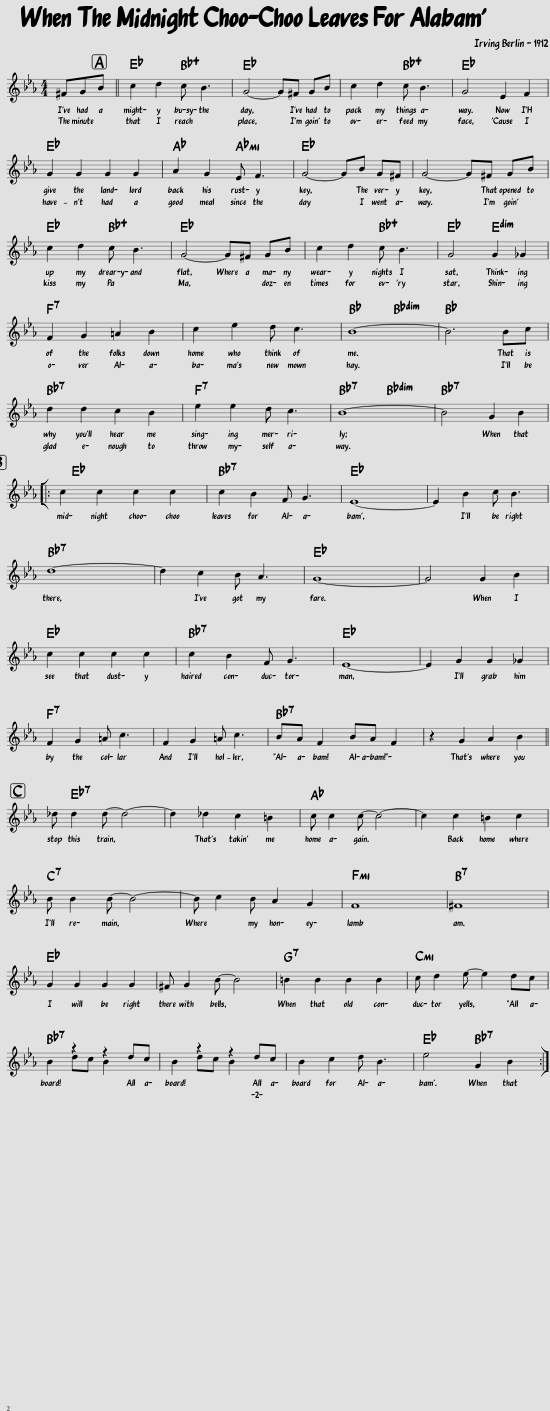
X:1
%%score ( 1 2 )
L:1/8
M:4/4
I:linebreak $
K:Eb
V:1 treble
V:2 treble
V:1
 ^FGB || c2 d2 c B3 | G4- G^F GB | c2 d2 c B3 | G4 E2 F2 |$ %5
 G2 G2 G2 G2 | A2 G2 E F3 | G4- GB G^F | G4- G^F GB |$ c2 d2 c B3 | %10
 G4- G^F GB | c2 d2 c B3 | G4 G2 _G2 |$ F2 G2 =A2 B2 | c2 e2 d c3 | %15
 B8- | B6 Bc |$ d2 d2 c2 B2 | e2 e2 d c3 | B8- | %20
 B4 G2 B2 |:$ c2 c2 c2 c2 | c2 B2 F G3 | E8- | E2 B2 c B3 |$ %25
 d8- | d2 c2 B A3 | G8- | G4 G2 B2 |$ c2 c2 c2 c2 | %30
 c2 B2 F G3 | E8- | E2 G2 G2 _G2 |$ F2 G2 =A c3 | F2 G2 =A c3 | %35
 BA F2 BA F2 | z2 G2 A2 B2 ||$ _d d2 d- d4- | d2 _d2 c2 =B2 | c c2 c- c4- | %40
 c2 c2 =B2 c2 |$ B B2 B- B4- | B c2 B A2 G2 | F8 | ^F8 |$ %45
 G2 G2 G2 G2 | ^F G2 B- B4 | =B2 B2 B2 B2 | c d2 e- e2 dc |$ B2 z2 z2 dc | %50
 B2 z2 z2 dc | B2 c2 d B3 | e4 G2 B2 :| %53
V:2
 x3 || x8 | x8 | x8 | x8 |$ %5
 x8 | x8 | x8 | x8 |$ x8 | %10
 x8 | x8 | x8 |$ x8 | x8 | %15
 x8 | x8 |$ x8 | x8 | x8 | %20
 x8 |:$ x8 | x8 | x8 | x8 |$ %25
 x8 | x8 | x8 | x8 |$ x8 | %30
 x8 | x8 | x8 |$ x8 | x8 | %35
 x8 | x8 ||$ x8 | x8 | x8 | %40
 x8 |$ x8 | x8 | x8 | x8 |$ %45
 x8 | x8 | x8 | x8 |$ x2 dc B2 x2 | %50
 x2 dc B2 x2 | x8 | x8 :| %53
